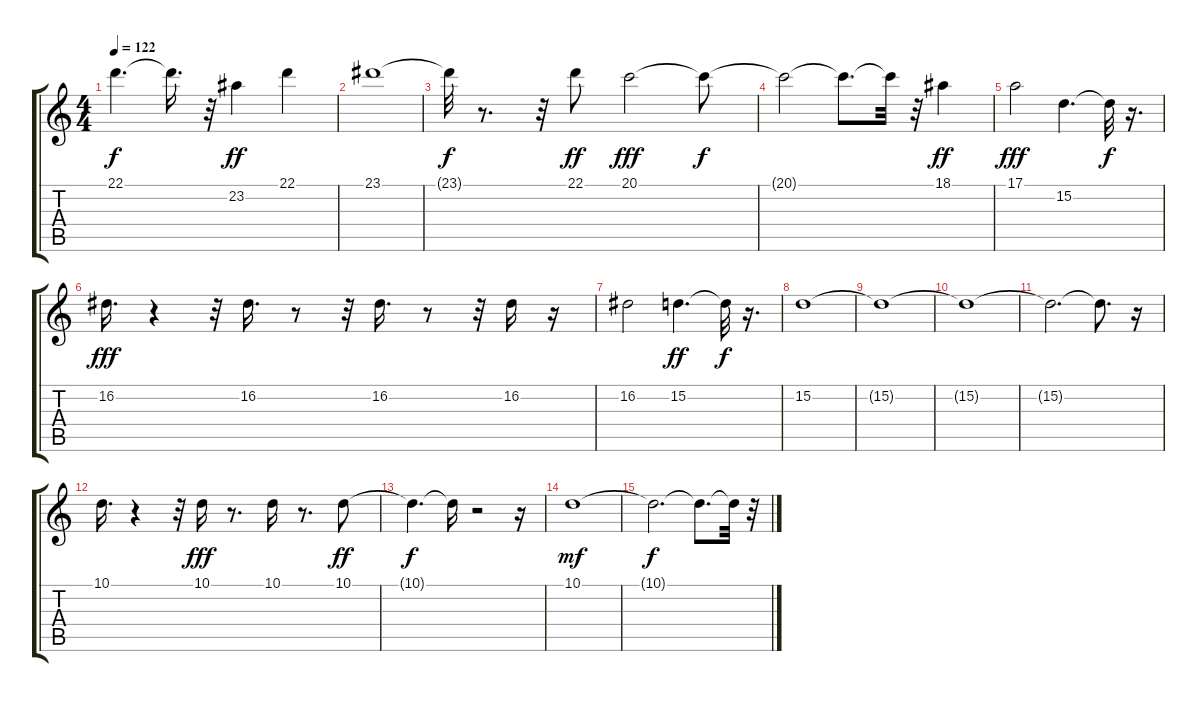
\track "" {instrument stringensemble1}
\staff {score tabs}
\tuning (E4 B3 G3 D3 A2 E2) {hide}
\ts (4 4)
\tempo 122
\clef g2
\ks c
22.1{t}.4{d dy f} 22.1{t}.16{d} r.32 23.2.4{dy ff} 22.1.4 |
23.1.1 |
23.1{t}.32{dy f} r.8{d} r.32 22.1.8{dy ff} 20.1.2{dy fff} 20.1{t}.8{dy f} |
20.1{t}.2 20.1{t}.8{d} 20.1{t}.32 r.32 18.1.4{dy ff} |
17.1.2{dy fff} 15.2.4{d} 15.2{t}.32{dy f} r.16{d} |
16.2.16{d dy fff} r.4 r.32 16.2.16{d} r.8 r.32 16.2.16{d} r.8 r.32 16.2.16 r.16 |
16.2.2 15.2.4{d dy ff} 15.2{t}.32{dy f} r.16{d} |
15.2.1 |
15.2{t}.1 |
15.2{t}.1 |
15.2{t}.2{d} 15.2{t}.8{d} r.16 |
10.1.16{d} r.4 r.32 10.1.16{dy fff} r.8{d} 10.1.16 r.8{d} 10.1.8{dy ff} |
10.1{t}.4{d dy f} 10.1{t}.16 r.2 r.16 |
10.1.1{dy mf} |
10.1{t}.2{d dy f} 10.1{t}.8{d} 10.1{t}.32 r.32
